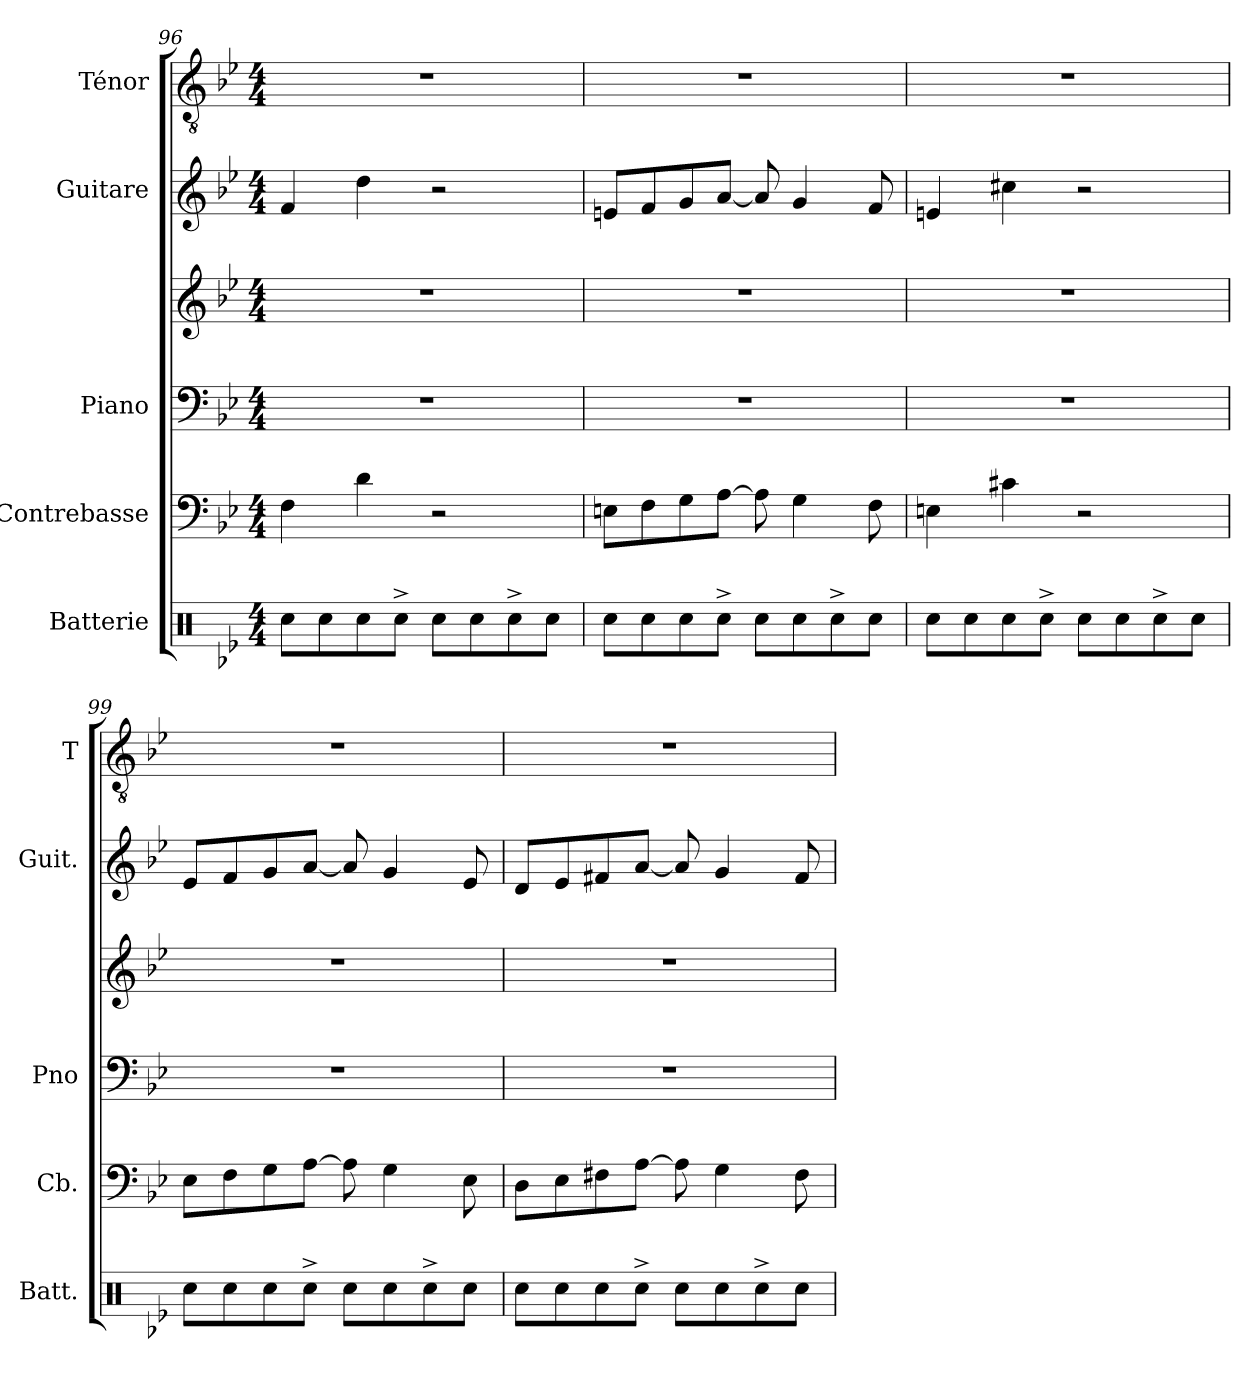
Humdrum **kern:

**kern	**kern	**kern	**kern	**kern	**kern
*part5	*part4	*part3	*part3	*part2	*part1
*staff6	*staff5	*staff4	*staff3	*staff2	*staff1
*I"Batterie	*I"Contrebasse	*I"Piano	*	*I"Guitare	*I"Ténor
*I'Batt.	*I'Cb.	*I'Pno	*	*I'Guit.	*I'T
*clefX	*clefF4	*clefF4	*clefG2	*clefG2	*clefGv2
*	*ITrd7c12	*	*	*ITrd7c12	*
*k[b-e-]	*k[b-e-]	*k[b-e-]	*k[b-e-]	*k[b-e-]	*k[b-e-]
*g:	*g:	*g:	*g:	*g:	*g:
*M4/4	*M4/4	*M4/4	*M4/4	*M4/4	*M4/4
=96	=96	=96	=96	=96	=96
8Rcc\L	4FF\	1r	1r	4F/	1r
8Rcc\	.	.	.	.	.
8Rcc\	4D\	.	.	4d\	.
8Rcc^>\J	.	.	.	.	.
8Rcc\L	2r	.	.	2r	.
8Rcc\	.	.	.	.	.
8Rcc^>\	.	.	.	.	.
8Rcc\J	.	.	.	.	.
!!LO:PB:g=z
=97	=97	=97	=97	=97	=97
8Rcc\L	8EEn\L	1r	1r	8En/L	1r
8Rcc\	8FF\	.	.	8F/	.
8Rcc\	8GG\	.	.	8G/	.
8Rcc^>\J	[8AA\J	.	.	[8A/J	.
8Rcc\L	8AA\]	.	.	8A/]	.
8Rcc\	4GG\	.	.	4G/	.
8Rcc^>\	.	.	.	.	.
8Rcc\J	8FF\	.	.	8F/	.
=98	=98	=98	=98	=98	=98
8Rcc\L	4EEn\	1r	1r	4En/	1r
8Rcc\	.	.	.	.	.
8Rcc\	4C#X\	.	.	4c#X\	.
8Rcc^>\J	.	.	.	.	.
8Rcc\L	2r	.	.	2r	.
8Rcc\	.	.	.	.	.
8Rcc^>\	.	.	.	.	.
8Rcc\J	.	.	.	.	.
=99	=99	=99	=99	=99	=99
8Rcc\L	8EE-\L	1r	1r	8E-/L	1r
8Rcc\	8FF\	.	.	8F/	.
8Rcc\	8GG\	.	.	8G/	.
8Rcc^>\J	[8AA\J	.	.	[8A/J	.
8Rcc\L	8AA\]	.	.	8A/]	.
8Rcc\	4GG\	.	.	4G/	.
8Rcc^>\	.	.	.	.	.
8Rcc\J	8EE-\	.	.	8E-/	.
=100	=100	=100	=100	=100	=100
8Rcc\L	8DD\L	1r	1r	8D/L	1r
8Rcc\	8EE-\	.	.	8E-/	.
8Rcc\	8FF#X\	.	.	8F#X/	.
8Rcc^>\J	[8AA\J	.	.	[8A/J	.
8Rcc\L	8AA\]	.	.	8A/]	.
8Rcc\	4GG\	.	.	4G/	.
8Rcc^>\	.	.	.	.	.
8Rcc\J	8FF#\	.	.	8F#/	.
=	=	=	=	=	=
*-	*-	*-	*-	*-	*-
